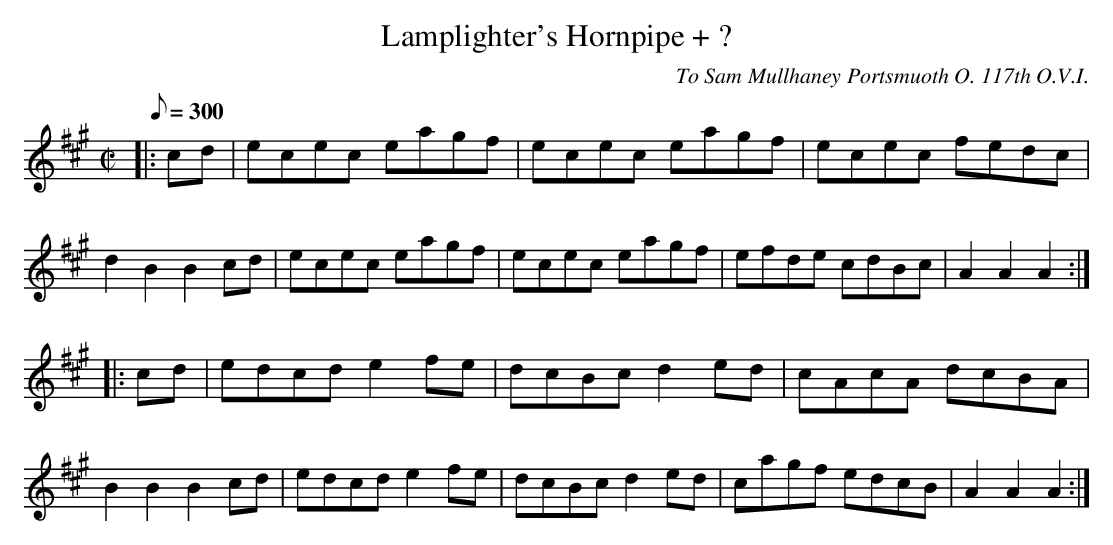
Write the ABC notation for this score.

X:1
T:Lamplighter's Hornpipe + ?
C:To Sam Mullhaney Portsmuoth O. 117th O.V.I.
M:C|
L:1/8
Q:1/8=300
K:Amaj
|: cd|ecec eagf|ecec eagf|ecec fedc|d2 B2 B2 cd|ecec eagf|ecec eagf|efde cdBc|A2A2A2 :|
|: cd|edcd e2 fe|dcBc d2 ed|cAcA dcBA|B2B2B2 cd|edcd e2 fe|dcBc d2 ed|cagf edcB|A2A2A2 :|
